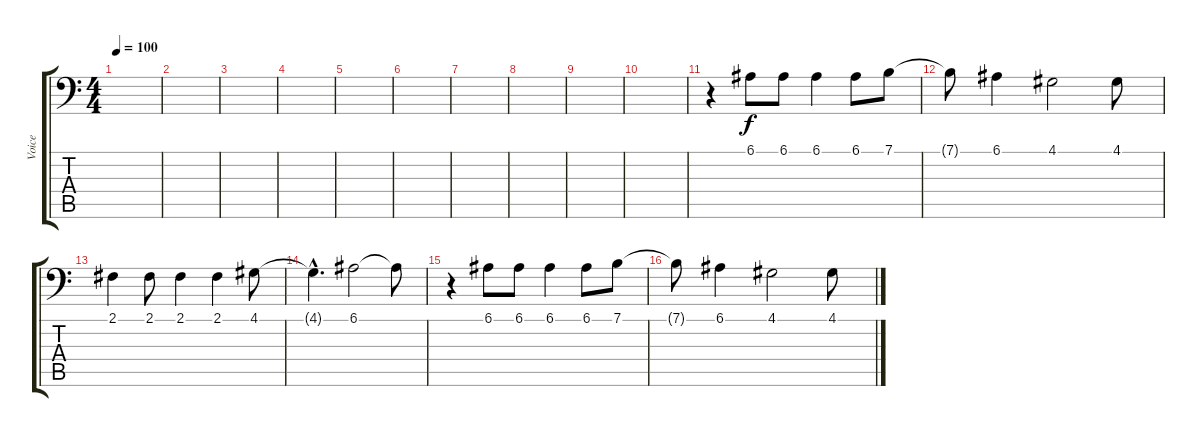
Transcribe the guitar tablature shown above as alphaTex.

\track ("Voice" "Voice") {instrument frenchhorn}
\staff {score tabs}
\tuning (E3 B2 G2 D2 A1 E1) {hide}
\ts (4 4)
\tempo 100
\clef f4
\ks c
|
|
|
|
|
|
|
|
|
|
r.4 6.1.8 6.1.8 6.1.4 6.1.8 7.1.8 |
7.1{t}.8 6.1.4 4.1.2 4.1.8 |
2.1.4 2.1.8 2.1.4 2.1.4 4.1.8 |
4.1{hac t}.4{d} 6.1.2 6.1{t}.8 |
r.4 6.1.8 6.1.8 6.1.4 6.1.8 7.1.8 |
7.1{t}.8 6.1.4 4.1.2 4.1.8
